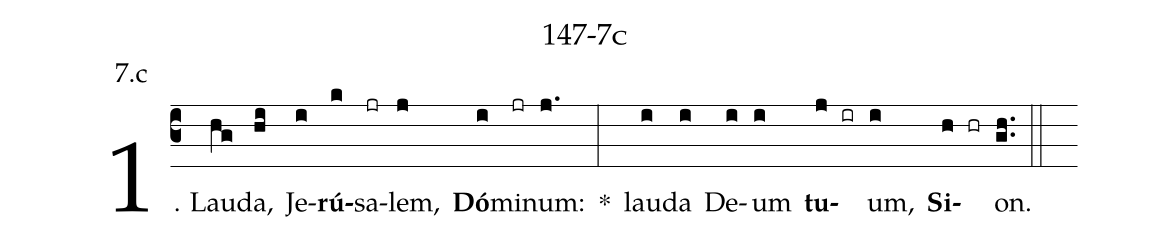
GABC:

name: 147-7c;
annotation: 7.c;
%%
(c3)1. Lau(hg)da,(hi) Je(i)<b>rú</b>(k)sa(jr)lem,(j) <b>Dó</b>(i)mi(jr)num:(j.) *(:) lau(i)da(i) De(i)um(i) <b>tu</b>(j ir)um,(i) <b>Si</b>(h hr)on.(gh..) (::)
